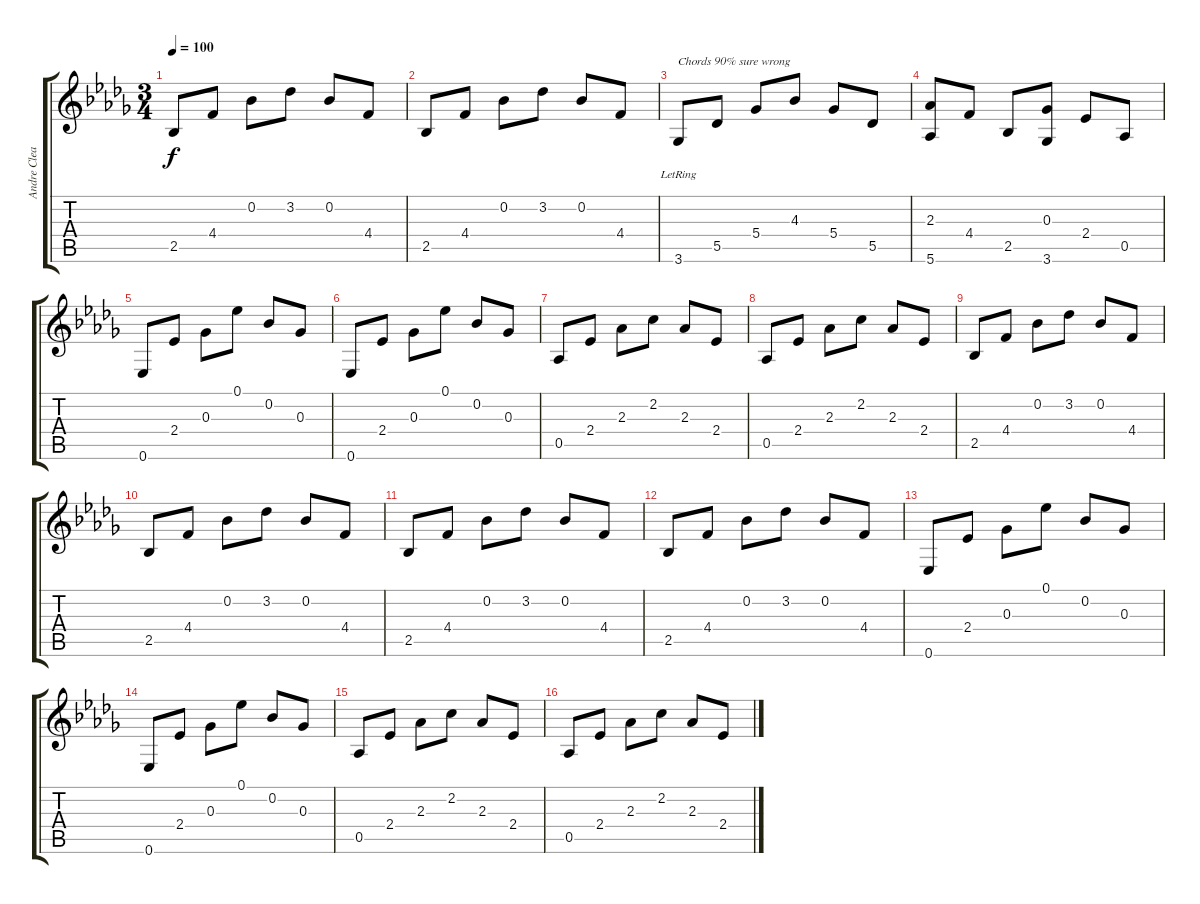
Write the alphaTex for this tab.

\track ("Andre Clean Guitar" "Andre Clea") {instrument electricguitarjazz}
\staff {score tabs}
\tuning (Eb4 Bb3 Gb3 Db3 Ab2 Eb2) {hide}
\ts (3 4)
\tempo 100
\clef g2
\ks bbminor
2.5.8{dy f} 4.4.8 0.2.8 3.2.8 0.2.8 4.4.8 |
2.5.8 4.4.8 0.2.8 3.2.8 0.2.8 4.4.8 |
3.6{lr}.8{txt "Chords 90% sure wrong"} 5.5.8 5.4.8 4.3.8 5.4.8 5.5.8 |
(2.3 5.6).8 4.4.8 2.5.8 (0.3 3.6).8 2.4.8 0.5.8 |
0.6.8 2.4.8 0.3.8 0.1.8 0.2.8 0.3.8 |
0.6.8 2.4.8 0.3.8 0.1.8 0.2.8 0.3.8 |
0.5.8 2.4.8 2.3.8 2.2.8 2.3.8 2.4.8 |
0.5.8 2.4.8 2.3.8 2.2.8 2.3.8 2.4.8 |
2.5.8 4.4.8 0.2.8 3.2.8 0.2.8 4.4.8 |
2.5.8 4.4.8 0.2.8 3.2.8 0.2.8 4.4.8 |
2.5.8 4.4.8 0.2.8 3.2.8 0.2.8 4.4.8 |
2.5.8 4.4.8 0.2.8 3.2.8 0.2.8 4.4.8 |
0.6.8 2.4.8 0.3.8 0.1.8 0.2.8 0.3.8 |
0.6.8 2.4.8 0.3.8 0.1.8 0.2.8 0.3.8 |
0.5.8 2.4.8 2.3.8 2.2.8 2.3.8 2.4.8 |
0.5.8 2.4.8 2.3.8 2.2.8 2.3.8 2.4.8
